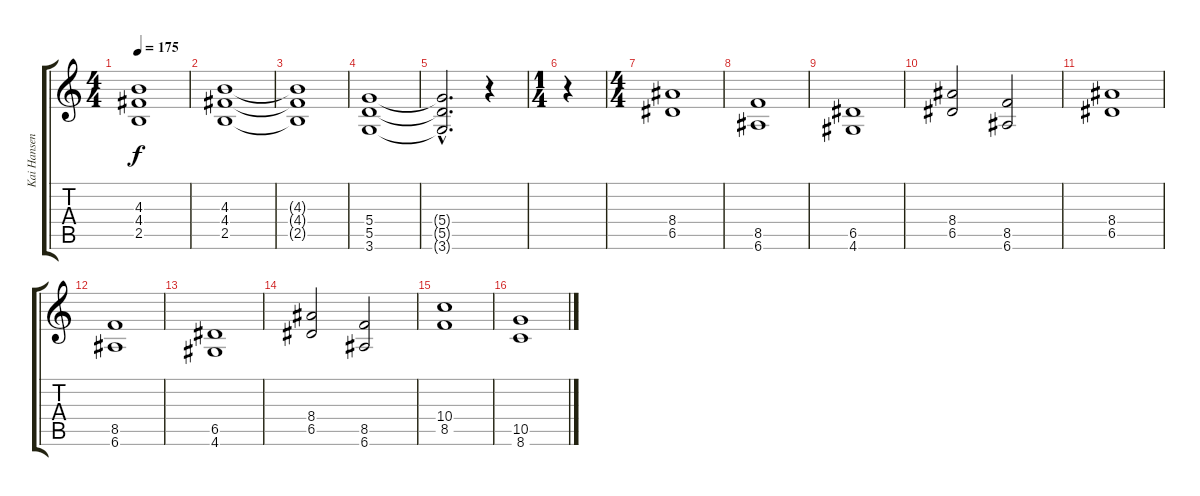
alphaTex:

\track ("Kai Hansen" "Kai Hansen") {instrument distortionguitar}
\staff {score tabs}
\tuning (E4 B3 G3 D3 A2 E2) {hide}
\ts (4 4)
\tempo 175
\clef g2
\ks c
(4.3{t} 4.4{t} 2.5{t}).1{dy f} |
(4.3 4.4 2.5).1 |
(4.3{t} 4.4{t} 2.5{t}).1 |
(5.4 5.5 3.6).1 |
(5.4{hac t} 5.5{hac t} 3.6{hac t}).2{d} r.4 |
\ts (1 4)
r.4 |
\ts (4 4)
(8.4 6.5).1{volume 13} |
(8.5 6.6).1 |
(6.5 4.6).1 |
(8.4 6.5).2 (8.5 6.6).2 |
(8.4 6.5).1 |
(8.5 6.6).1 |
(6.5 4.6).1 |
(8.4 6.5).2 (8.5 6.6).2 |
(10.4 8.5).1 |
(10.5 8.6).1
